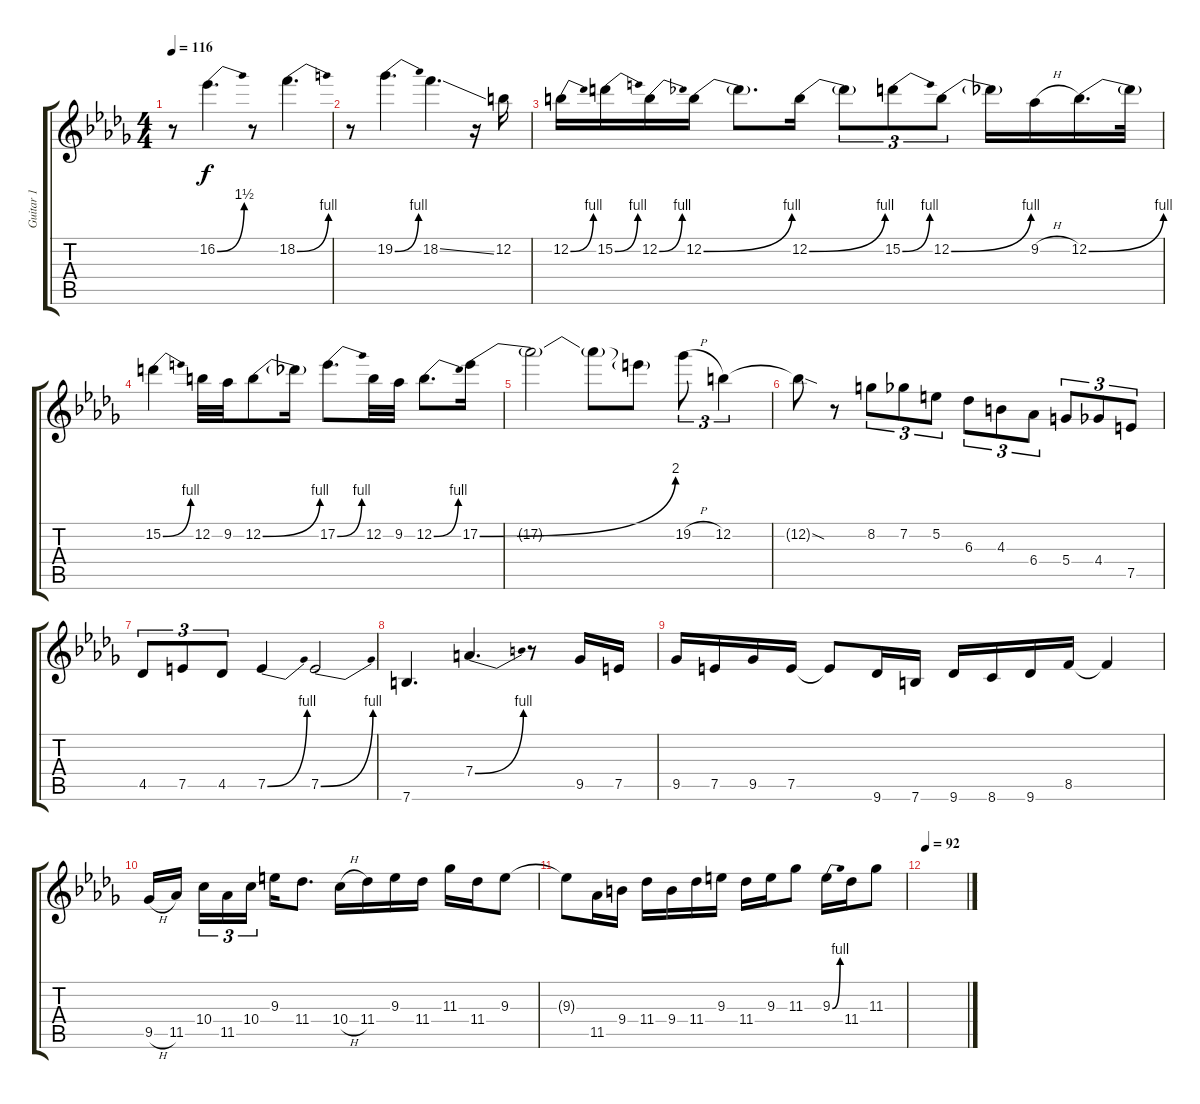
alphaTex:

\track ("Guitar 1" "Guitar 1") {instrument overdrivenguitar}
\staff {score tabs}
\tuning (E4 B3 G3 D3 A2 E2) {hide}
\ts (4 4)
\tempo 116
\clef g2
\ks db
r.8{dy f} 16.2{be (bend 0 0 60 6)}.4{d} r.8 18.2{be (bend 0 0 60 4)}.4{d} |
r.8 19.2{be (bend 0 0 60 4)}.4{d} 18.2{ss}.4{d} r.16 12.2.16 |
12.2{be (bend 0 0 60 4)}.16 15.2{be (bend 0 0 60 4)}.16 12.2{be (bend 0 0 60 4)}.16 12.2{be (bend 0 0 60 4)}.16 12.2{t}.8{d} 12.2{be (bend 0 0 60 4)}.16 12.2{t}.8{tu (3 2)} 15.2{be (bend 0 0 60 4)}.8{tu (3 2)} 12.2{be (bend 0 0 60 4)}.8{tu (3 2)} 12.2{t}.16 9.2{h}.16 12.2{be (bend 0 0 60 4)}.16{d} 12.2{t}.32 |
15.2{be (bend 0 0 60 4)}.4 12.2.32 9.2.32 12.2{be (bend 0 0 60 4)}.8 12.2{t}.16 17.2{be (bend 0 0 60 4)}.8{d} 12.2.32 9.2.32 12.2{be (bend 0 0 60 4)}.8{d} 17.2{be (bend 0 0 60 8)}.16 |
17.2{t}.2 17.2{t}.8 17.2{t}.8 19.2{h}.8{tu (3 2)} 12.2.4{tu (3 2)} |
12.2{sod t}.8 r.8 8.2.8{tu (3 2)} 7.2.8{tu (3 2)} 5.2.8{tu (3 2)} 6.3.8{tu (3 2)} 4.3.8{tu (3 2)} 6.4.8{tu (3 2)} 5.4.8{tu (3 2)} 4.4.8{tu (3 2)} 7.5.8{tu (3 2)} |
4.5.8{tu (3 2)} 7.5.8{tu (3 2)} 4.5.8{tu (3 2)} 7.5{be (bend 0 0 60 4)}.4 7.5{be (bend 0 0 60 4)}.2 |
7.6.4{d volume 0} 7.4{be (bend 0 0 60 4)}.4{d} r.8 9.5.16 7.5.16 |
9.5.16 7.5.16 9.5.16 7.5.16 7.5{t}.8 9.6.16 7.6.16 9.6.16 8.6.16 9.6.16 8.5.16 8.5{t}.4 |
9.5{h}.16 11.5.16{beam splitsecondary} 10.4.16{tu (3 2)} 11.5.16{tu (3 2)} 10.4.16{tu (3 2)} 9.3.16 11.4.8{d} 10.4{h}.16 11.4.16 9.3.16 11.4.16 11.3.16 11.4.16 9.3.8 |
9.3{t}.8 11.5.16 9.4.16 11.4.16 9.4.16 11.4.16 9.3.16 11.4.16 9.3.16 11.3.8 9.3{be (bend 0 0 60 4)}.16 11.4.16 11.3.8 |
\tempo 92
